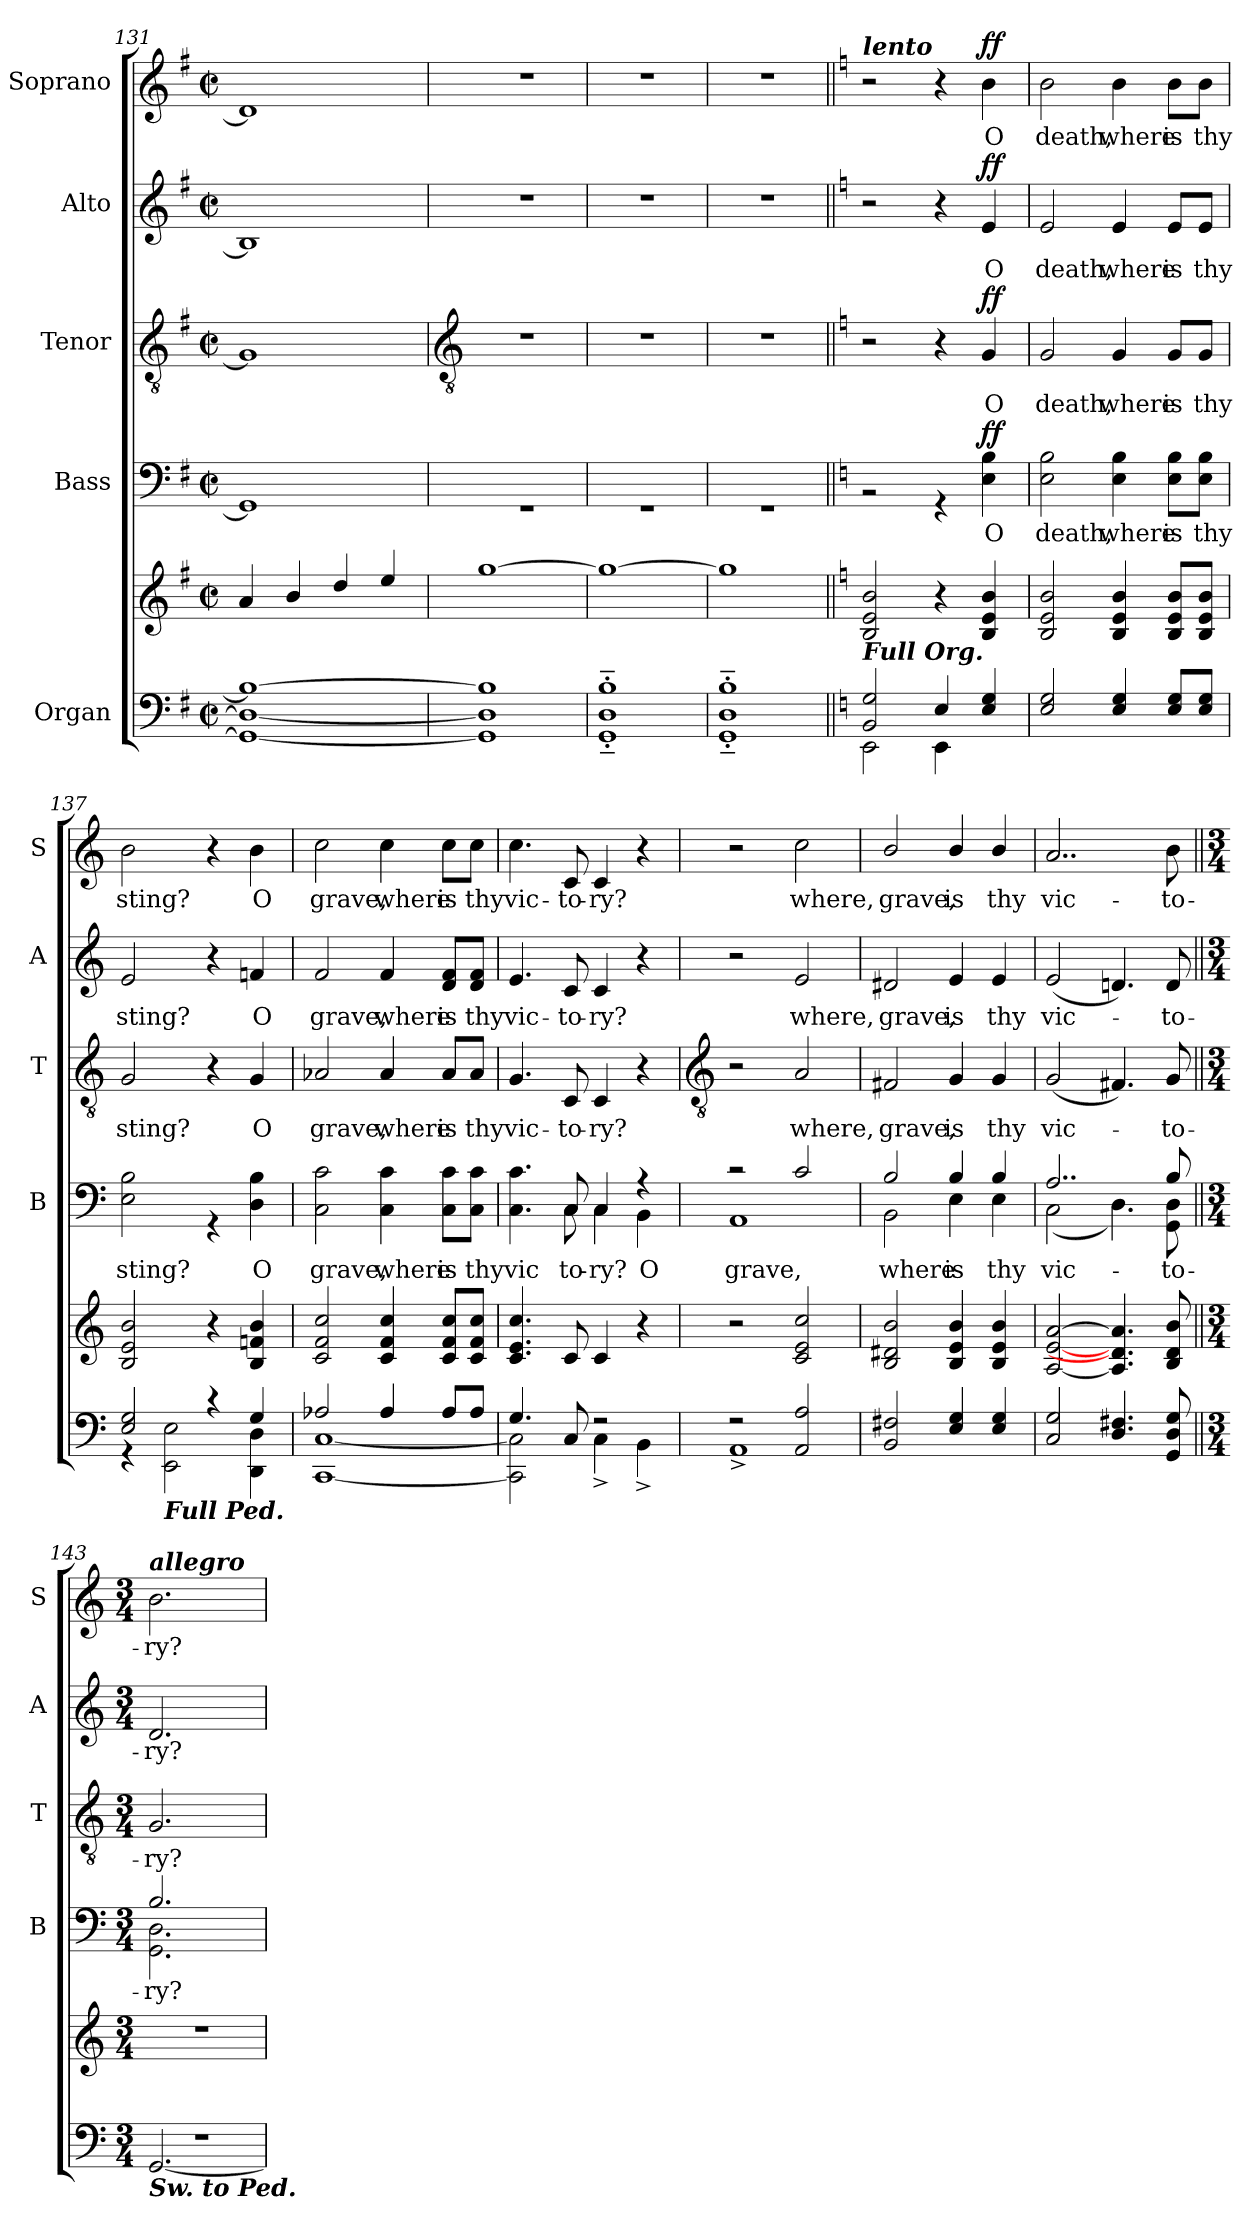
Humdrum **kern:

**kern	**kern	**kern	**text	**dynam	**kern	**text	**dynam	**kern	**text	**dynam	**kern	**text	**dynam
*part5	*part5	*part4	*part4	*part4	*part3	*part3	*part3	*part2	*part2	*part2	*part1	*part1	*part1
*staff6	*staff5	*staff4	*staff4	*staff4	*staff3	*staff3	*staff3	*staff2	*staff2	*staff2	*staff1	*staff1	*staff1
*I"Organ	*	*I"Bass	*	*	*I"Tenor	*	*	*I"Alto	*	*	*I"Soprano	*	*
*	*	*I'B	*	*	*I'T	*	*	*I'A	*	*	*I'S	*	*
*clefF4	*clefG2	*clefF4	*	*	*clefGv2	*	*	*clefG2	*	*	*clefG2	*	*
*k[f#]	*k[f#]	*k[f#]	*	*	*k[f#]	*	*	*k[f#]	*	*	*k[f#]	*	*
*G:	*G:	*G:	*	*	*G:	*	*	*G:	*	*	*G:	*	*
*M2/2	*M2/2	*M2/2	*	*	*M2/2	*	*	*M2/2	*	*	*M2/2	*	*
*met(c|)	*met(c|)	*met(c|)	*	*	*met(c|)	*	*	*met(c|)	*	*	*met(c|)	*	*
=131	=131	=131	=131	=131	=131	=131	=131	=131	=131	=131	=131	=131	=131
*^	*^	*	*	*	*	*	*	*	*	*	*	*	*
1B/_	1GG\_ 1D\_	4a/	1ryy	1GG]	.	.	1G]	.	.	1B]	.	.	1d]	.	.
.	.	4b/	.	.	.	.	.	.	.	.	.	.	.	.	.
.	.	4dd/	.	.	.	.	.	.	.	.	.	.	.	.	.
.	.	4ee/	.	.	.	.	.	.	.	.	.	.	.	.	.
*	*	*v	*v	*	*	*	*	*	*	*	*	*	*	*	*
!!LO:LB:g=z
=132	=132	=132	=132	=132	=132	=132	=132	=132	=132	=132	=132	=132	=132	=132
*	*	*	*	*	*	*clefGv2	*	*	*	*	*	*	*	*
*	*	*	*^	*	*	*	*	*	*	*	*	*	*	*
1B/]	1GG\] 1D\]	[1gg	1ryy	1r	.	.	1r	.	.	1r	.	.	1r	.	.
=133	=133	=133	=133	=133	=133	=133	=133	=133	=133	=133	=133	=133	=133	=133	=133
1B'~/	1GG\'~ 1D\'~	1gg_	1ryy	1r	.	.	1r	.	.	1r	.	.	1r	.	.
=134	=134	=134	=134	=134	=134	=134	=134	=134	=134	=134	=134	=134	=134	=134	=134
1B'~/	1GG\'~ 1D\'~	1gg]	1ryy	1r	.	.	1r	.	.	1r	.	.	1r	.	.
=135||	=135||	=135||	=135||	=135||	=135||	=135||	=135||	=135||	=135||	=135||	=135||	=135||	=135||	=135||	=135||
*k[]	*	*k[]	*k[]	*	*	*	*k[]	*	*	*k[]	*	*	*k[]	*	*
*C:	*	*C:	*C:	*	*	*	*C:	*	*	*C:	*	*	*C:	*	*
!	!	!	!	!	!	!	!	!	!	!	!	!	!LO:TX:a:Bi:t=lento	!	!
!LO:TX:a:Bi:t=Full Org.	!	!	!	!	!	!	!	!	!	!	!	!	!	!	!
2BB/ 2G/	2EE\	2B 2e 2b	1ryy	2r	.	.	2r	.	.	2r	.	.	2r	.	.
4E/	4EE\	4r	.	4r	.	.	4r	.	.	4r	.	.	4r	.	.
!	!	!	!	!	!LO:LY:b	!LO:DY:b	!	!LO:LY:b	!LO:DY:b	!	!LO:LY:b	!LO:DY:b	!	!LO:LY:b	!LO:DY:b
4E/ 4G/	4ryy	4B 4e 4b	.	4E 4B	O	ff	4G	O	ff	4e	O	ff	4b	O	ff
=136	=136	=136	=136	=136	=136	=136	=136	=136	=136	=136	=136	=136	=136	=136	=136
!	!	!	!	!	!LO:LY:b	!	!	!LO:LY:b	!	!	!LO:LY:b	!	!	!LO:LY:b	!
2E/ 2G/	1ryy	2B 2e 2b	1ryy	2E 2B	death,	.	2G	death,	.	2e	death,	.	2b	death,	.
!	!	!	!	!	!LO:LY:b	!	!	!LO:LY:b	!	!	!LO:LY:b	!	!	!LO:LY:b	!
4E/ 4G/	.	4B 4e 4b	.	4E 4B	where	.	4G	where	.	4e	where	.	4b	where	.
!	!	!	!	!	!LO:LY:b	!	!	!LO:LY:b	!	!	!LO:LY:b	!	!	!LO:LY:b	!
8E/ 8G/L	.	8B 8e 8bL	.	8E\ 8B\L	is	.	8G/L	is	.	8e/L	is	.	8b\L	is	.
!	!	!	!	!	!LO:LY:b	!	!	!LO:LY:b	!	!	!LO:LY:b	!	!	!LO:LY:b	!
8E/ 8G/J	.	8B 8e 8bJ	.	8E\ 8B\J	thy	.	8G/J	thy	.	8e/J	thy	.	8b\J	thy	.
=137	=137	=137	=137	=137	=137	=137	=137	=137	=137	=137	=137	=137	=137	=137	=137
!	!	!	!	!	!LO:LY:b	!	!	!LO:LY:b	!	!	!LO:LY:b	!	!	!LO:LY:b	!
2E/ 2G/	4r	2B 2e 2b	1ryy	2E 2B	sting?	.	2G	sting?	.	2e	sting?	.	2b	sting?	.
!	!LO:TX:b:Bi:t=Full Ped.	!	!	!	!	!	!	!	!	!	!	!	!	!	!
.	2EE\ 2E\	.	.	.	.	.	.	.	.	.	.	.	.	.	.
4r	.	4r	.	4r	.	.	4r	.	.	4r	.	.	4r	.	.
!	!	!	!	!	!LO:LY:b	!	!	!LO:LY:b	!	!	!LO:LY:b	!	!	!LO:LY:b	!
4G/	4DD\ 4D\	4B 4fn 4b	.	4D 4B	O	.	4G	O	.	4fn	O	.	4b	O	.
=138	=138	=138	=138	=138	=138	=138	=138	=138	=138	=138	=138	=138	=138	=138	=138
!	!	!	!	!	!LO:LY:b	!	!	!LO:LY:b	!	!	!LO:LY:b	!	!	!LO:LY:b	!
2A-X/	[1CC\ [1C\	2c 2f 2cc	1ryy	2C 2c	grave,	.	2A-X	grave,	.	2f	grave,	.	2cc	grave,	.
!	!	!	!	!	!LO:LY:b	!	!	!LO:LY:b	!	!	!LO:LY:b	!	!	!LO:LY:b	!
4A-/	.	4c 4f 4cc	.	4C 4c	where	.	4A-	where	.	4f	where	.	4cc	where	.
!	!	!	!	!	!LO:LY:b	!	!	!LO:LY:b	!	!	!LO:LY:b	!	!	!LO:LY:b	!
8A-/L	.	8c 8f 8ccL	.	8C\ 8c\L	is	.	8A-/L	is	.	8d/ 8f/L	is	.	8cc\L	is	.
!	!	!	!	!	!LO:LY:b	!	!	!LO:LY:b	!	!	!LO:LY:b	!	!	!LO:LY:b	!
8A-/J	.	8c 8f 8ccJ	.	8C\ 8c\J	thy	.	8A-/J	thy	.	8d/ 8f/J	thy	.	8cc\J	thy	.
=139	=139	=139	=139	=139	=139	=139	=139	=139	=139	=139	=139	=139	=139	=139	=139
!	!	!	!	!	!LO:LY:b	!	!	!LO:LY:b	!	!	!LO:LY:b	!	!	!LO:LY:b	!
4.G/	2CC\] 2C\]	4.c 4.e 4.cc	4.ryy	4.C 4.c	vic-	.	4.G	vic-	.	4.e	vic-	.	4.cc	vic-	.
!	!	!	!	!	!LO:LY:b	!	!	!LO:LY:b	!	!	!LO:LY:b	!	!	!LO:LY:b	!
8C/	.	8c	8C/	8C\	-to-	.	8C	-to-	.	8c	-to-	.	8c	-to-	.
!	!	!	!	!	!LO:LY:b	!	!	!LO:LY:b	!	!	!LO:LY:b	!	!	!LO:LY:b	!
2r	4C^\	4c	4C/	4C\	-ry?	.	4C	-ry?	.	4c	-ry?	.	4c	-ry?	.
!	!	!	!	!	!LO:LY:b	!	!	!	!	!	!	!	!	!	!
.	4BB^\	4r	4r	4BB\	O	.	4r	.	.	4r	.	.	4r	.	.
!!LO:LB:g=z
=140	=140	=140	=140	=140	=140	=140	=140	=140	=140	=140	=140	=140	=140	=140	=140
*	*	*	*	*	*	*	*clefGv2	*	*	*	*	*	*	*	*
!	!	!	!	!	!LO:LY:b	!	!	!	!	!	!	!	!	!	!
2r	1AA^\	2r	2r	1AA\	grave,	.	2r	.	.	2r	.	.	2r	.	.
!	!	!	!	!	!	!	!	!LO:LY:b	!	!	!LO:LY:b	!	!	!LO:LY:b	!
2AA/ 2A/	.	2c 2e 2cc	2c/	.	.	.	2A	where,	.	2e	where,	.	2cc	where,	.
=141	=141	=141	=141	=141	=141	=141	=141	=141	=141	=141	=141	=141	=141	=141	=141
!	!	!	!	!	!LO:LY:b	!	!	!LO:LY:b	!	!	!LO:LY:b	!	!	!LO:LY:b	!
2BB/ 2F#X/	1ryy	2B/ 2d#X/ 2b/	2B/	2BB\	where	.	2F#X	grave,	.	2d#X	grave,	.	2b/	grave,	.
!	!	!	!	!	!LO:LY:b	!	!	!LO:LY:b	!	!	!LO:LY:b	!	!	!LO:LY:b	!
4E/ 4G/	.	4B/ 4e/ 4b/	4B/	4E\	is	.	4G	is	.	4e	is	.	4b/	is	.
!	!	!	!	!	!LO:LY:b	!	!	!LO:LY:b	!	!	!LO:LY:b	!	!	!LO:LY:b	!
4E/ 4G/	.	4B/ 4e/ 4b/	4B/	4E\	thy	.	4G	thy	.	4e	thy	.	4b/	thy	.
=142	=142	=142	=142	=142	=142	=142	=142	=142	=142	=142	=142	=142	=142	=142	=142
!	!	!	!	!	!LO:LY:b	!	!	!LO:LY:b	!	!	!LO:LY:b	!	!	!LO:LY:b	!
2C/ 2G/	1ryy	[2A [2e [2a	2..A/	(<2C\	vic-	.	(<2G	vic-	.	(<2e	vic-	.	2..a	vic-	.
4.D/ 4.F#X/	.	4.A] 4.d] 4.a]	.	4.D\)	.	.	4.F#X)	.	.	4.dn)	.	.	.	.	.
!	!	!	!	!	!LO:LY:b	!	!	!LO:LY:b	!	!	!LO:LY:b	!	!	!LO:LY:b	!
8GG/ 8D/ 8G/	.	8B 8d 8b	8B/	8GG\ 8D\	to-	.	8G	to-	.	8d	to-	.	8b	-to-	.
=143||	=143||	=143||	=143||	=143||	=143||	=143||	=143||	=143||	=143||	=143||	=143||	=143||	=143||	=143||	=143||
*M3/4	*	*M3/4	*M3/4	*	*	*	*M3/4	*	*	*M3/4	*	*	*M3/4	*	*
!	!	!	!	!	!	!	!	!	!	!	!	!	!LO:TX:a:Bi:t=allegro	!	!
!LO:TX:b:Bi:t=Sw. to Ped.	!	!	!	!	!	!	!	!	!	!	!	!	!	!	!
!LO:N:vis=1	!	!LO:N:vis=1	!	!	!LO:LY:b	!	!	!LO:LY:b	!	!	!LO:LY:b	!	!	!LO:LY:b	!
2.r	[2.GG/	2.r	2.B/	2.GG\ 2.D\	-ry?	.	2.G	-ry?	.	2.d	-ry?	.	2.b	-ry?	.
*v	*v	*	*v	*v	*	*	*	*	*	*	*	*	*	*	*
=	=	=	=	=	=	=	=	=	=	=	=	=	=
*-	*-	*-	*-	*-	*-	*-	*-	*-	*-	*-	*-	*-	*-
